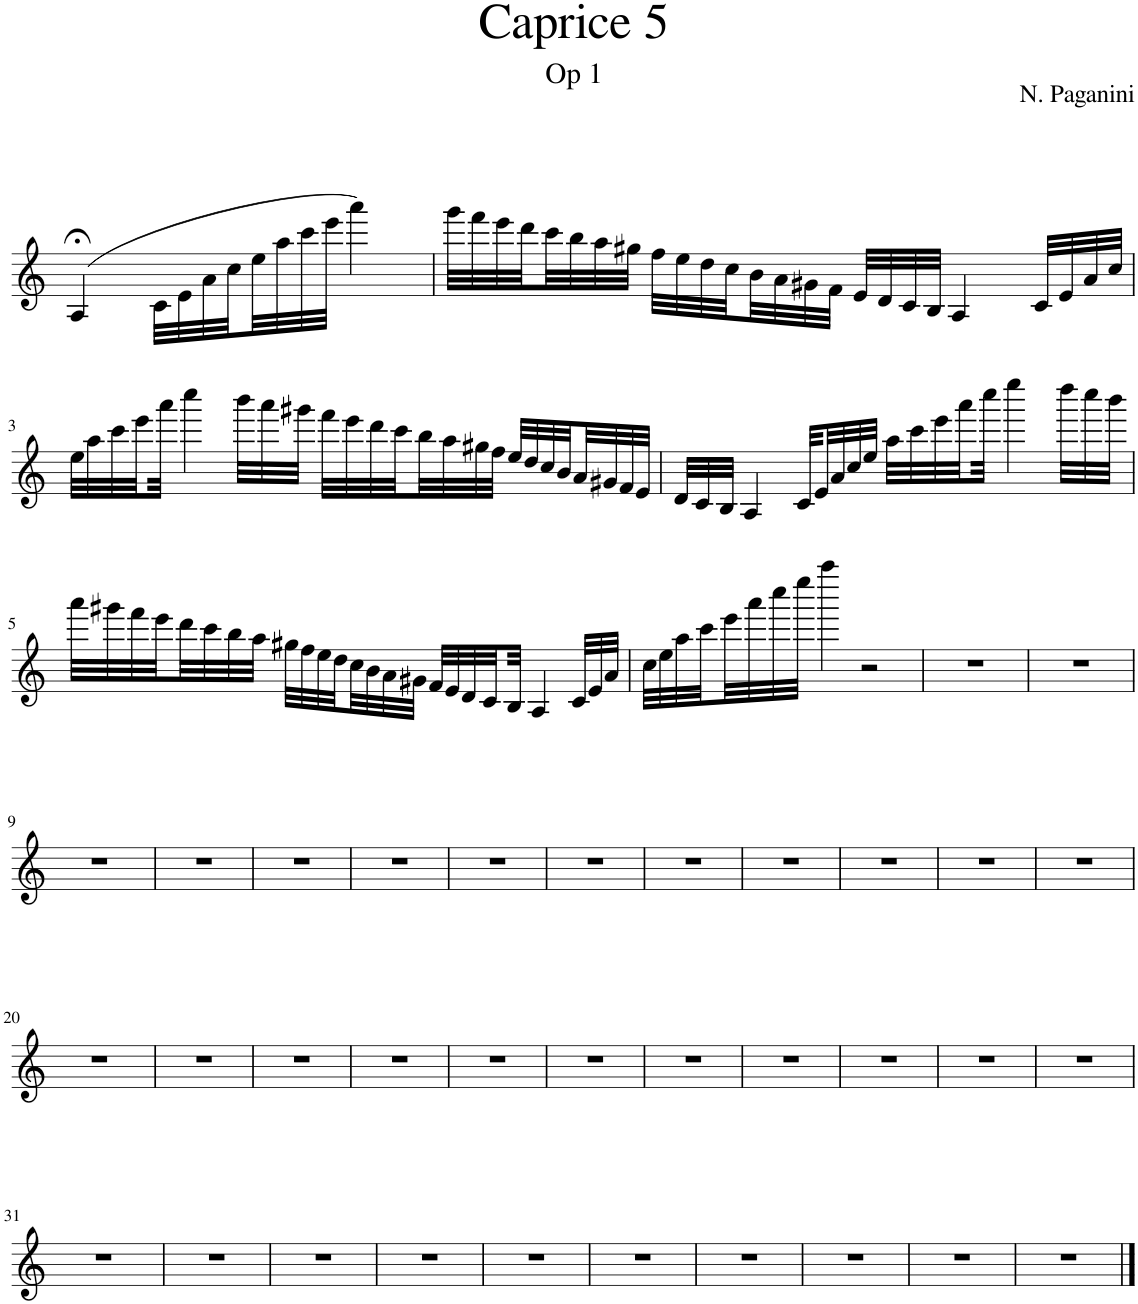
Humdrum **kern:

**kern
*part1
*staff1
*I"Violino
*I'V-no
*clefG2
*k[]
=1
(4A;</
32c\LLL
32e\
32a\
32cc\
32ee\
32aa\
32ccc\
32eee\JJJ
4aaa\)
=2
32ggg\LLL
32fff\
32eee\
32ddd\
32ccc\
32bb\
32aa\
32gg#X\JJJ
32ff\LLL
32ee\
32dd\
32cc\
32b\
32a\
32g#X\
32f\JJJ
32e/LLL
32d/
32c/
32B/JJJ
4A/
32c/LLL
32e/
32a/
32cc/JJJ
!!LO:LB:g=z
=3
32ee\LLL
32aa\
32ccc\
32eee\
32aaa\JJJ
4cccc\
32bbb\LLL
32aaa\
32ggg#X\JJJ
32fff\LLL
32eee\
32ddd\
32ccc\
32bb\
32aa\
32gg#X\
32ff\JJJ
32ee/LLL
32dd/
32cc/
32b/
32a/
32g#X/
32f/
32e/JJJ
=4
32d/LLL
32c/
32B/JJJ
4A/
32c/LLL
32e/
32a/
32cc/
32ee/JJJ
32aa\LLL
32ccc\
32eee\
32aaa\
32cccc\JJJ
4eeee\
32dddd\LLL
32cccc\
32bbb\JJJ
!!LO:LB:g=z
=5
32aaa\LLL
32ggg#X\
32fff\
32eee\
32ddd\
32ccc\
32bb\
32aa\JJJ
32gg#X\LLL
32ff\
32ee\
32dd\
32cc\
32b\
32a\
32g#X\JJJ
32f/LLL
32e/
32d/
32c/
32B/JJJ
4A/
32c/LLL
32e/
32a/JJJ
=6
32cc\LLL
32ee\
32aa\
32ccc\
32eee\
32aaa\
32cccc\
32eeee\JJJ
4aaaa\
2r
=7
1r
=8
1r
!!LO:LB:g=z
=9
1r
=10
1r
=11
1r
=12
1r
=13
1r
=14
1r
=15
1r
=16
1r
=17
1r
=18
1r
=19
1r
!!LO:LB:g=z
=20
1r
=21
1r
=22
1r
=23
1r
=24
1r
=25
1r
=26
1r
=27
1r
=28
1r
=29
1r
=30
1r
!!LO:LB:g=z
=31
1r
=32
1r
=33
1r
=34
1r
=35
1r
=36
1r
=37
1r
=38
1r
=39
1r
=40
1r
==
*-
